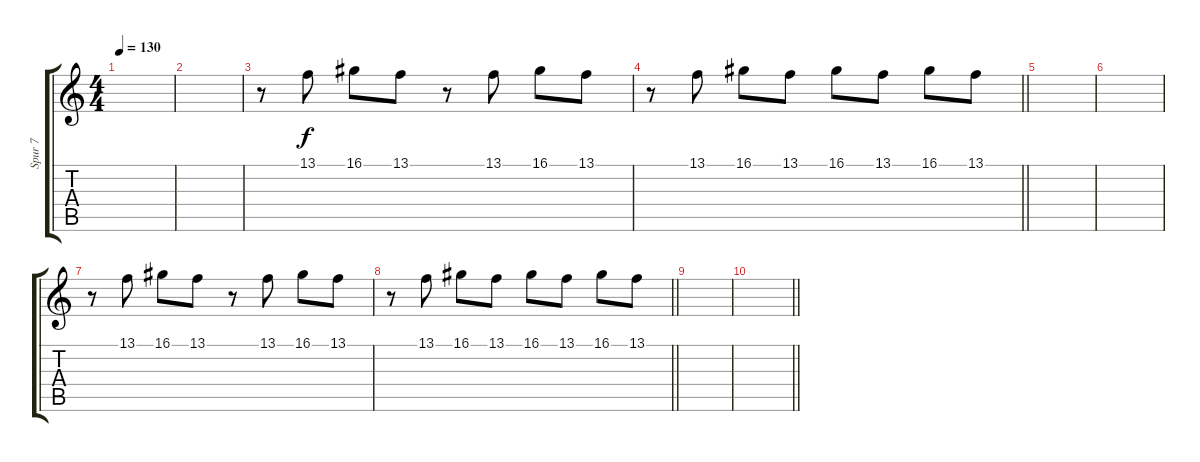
\track ("Spur 7" "Spur 7") {instrument woodblock}
\staff {score tabs}
\tuning (E4 B3 G3 D3 A2 E2) {hide}
\ts (4 4)
\tempo 130
\clef g2
\ks c
|
|
r.8 13.1.8 16.1.8 13.1.8 r.8 13.1.8 16.1.8 13.1.8 |
\barLineRight lightlight
r.8 13.1.8 16.1.8 13.1.8 16.1.8 13.1.8 16.1.8 13.1.8 |
|
|
r.8 13.1.8 16.1.8 13.1.8 r.8 13.1.8 16.1.8 13.1.8 |
\barLineRight lightlight
r.8 13.1.8 16.1.8 13.1.8 16.1.8 13.1.8 16.1.8 13.1.8 |
|
\barLineRight lightlight
